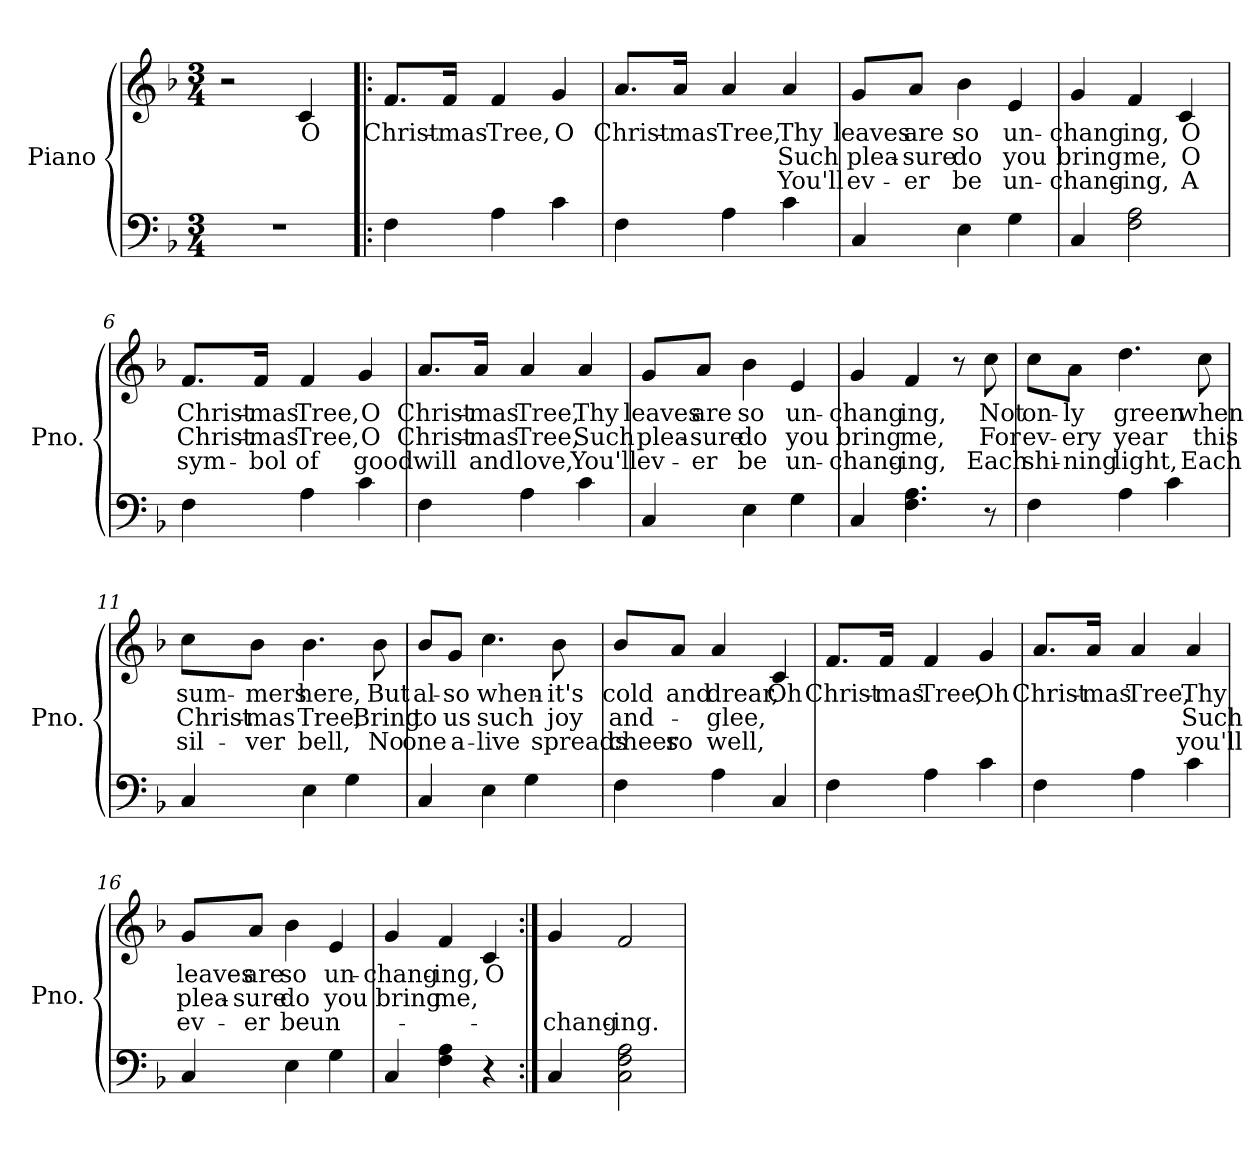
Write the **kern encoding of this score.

**kern	**kern	**text	**text	**text
*part1	*part1	*part1	*part1	*part1
*staff2	*staff1	*staff1	*staff1	*staff1
*I"Piano	*	*	*	*
*I'Pno.	*	*	*	*
*stria5	*stria5	*	*	*
*clefF4	*clefG2	*	*	*
*k[b-]	*k[b-]	*	*	*
*M3/4	*M3/4	*	*	*
*MM100	*MM100	*	*	*
=1	=1	=1	=1	=1
2.r	2r	.	.	.
.	4c	O	.	.
=2!|:	=2!|:	=2!|:	=2!|:	=2!|:
4F	8.fL	Christ-	.	.
.	16fJk	mas	.	.
4A	4f	Tree,	.	.
4c	4g	O	.	.
=3	=3	=3	=3	=3
4F	8.aL	Christ-	.	.
.	16aJk	mas	.	.
4A	4a	Tree,	.	.
4c	4a	Thy	Such	You'll
=4	=4	=4	=4	=4
4C	8gL	leaves	plea-	ev-
.	8aJ	are	-sure	-er
4E	4b-	so	do	be
4G	4e	un-	you	un-
=5	=5	=5	=5	=5
4C	4g	-chang	bring	-chang-
2F 2A	4f	ing,	me,	-ing,
.	4c	O	O	A
=6	=6	=6	=6	=6
4F	8.fL	Christ-	Christ-	sym-
.	16fJk	mas	-mas	-bol
4A	4f	Tree,	Tree,	of
4c	4g	O	O	good
=7	=7	=7	=7	=7
4F	8.aL	Christ-	Christ-	will
.	16aJk	mas	-mas	and
4A	4a	Tree,	Tree,	love,
4c	4a	Thy	Such	You'll
=8	=8	=8	=8	=8
4C	8gL	leaves	plea-	ev-
.	8aJ	are	-sure	-er
4E	4b-	so	do	be
4G	4e	un-	you	un-
=9	=9	=9	=9	=9
4C	4g	-chang	bring	-chang-
4.F 4.A	4f	ing,	me,	-ing,
.	8r	.	.	.
8r	8cc	Not	For	Each
=10	=10	=10	=10	=10
4F	8ccL	on-	ev-	shi-
.	8aJ	-ly	-ery	-ning
4A	4.dd	green	year	light,
4c	.	.	.	.
.	8cc	when	this	Each
=11	=11	=11	=11	=11
4C	8ccL	sum-	Christ-	sil-
.	8b-J	-mers	-mas	-ver
4E	4.b-	here,	Tree,	bell,
4G	.	.	.	.
.	8b-	But	Bring	No
=12	=12	=12	=12	=12
4C	8b-L	al-	to	one
.	8gJ	-so	us	a-
4E	4.cc	when-	such	-live
4G	.	.	.	.
.	8b-	-it's	joy	spreads
=13	=13	=13	=13	=13
4F	8b-L	cold	and-	cheer
.	8aJ	and	.	so
4A	4a	drear,	glee,	well,
4C	4c	Oh	.	.
=14	=14	=14	=14	=14
4F	8.fL	Christ-	.	.
.	16fJk	-mas	.	.
4A	4f	Tree,	.	.
4c	4g	Oh	.	.
=15	=15	=15	=15	=15
4F	8.aL	Christ-	.	.
.	16aJk	-mas	.	.
4A	4a	Tree,	.	.
4c	4a	Thy	Such	you'll
=16	=16	=16	=16	=16
4C	8gL	leaves	plea-	ev-
.	8aJ	are	-sure	-er
4E	4b-	so	do	be
4G	4e	un-	you	un-
=17	=17	=17	=17	=17
4C	4g	-chang-	bring	.
4F 4A	4f	-ing,	me,	.
4r	4c	O	.	.
=18:|!	=18:|!	=18:|!	=18:|!	=18:|!
4C	4g	.	.	chang-
2A 2F 2C	2f	.	.	-ing.
=	=	=	=	=
*-	*-	*-	*-	*-
